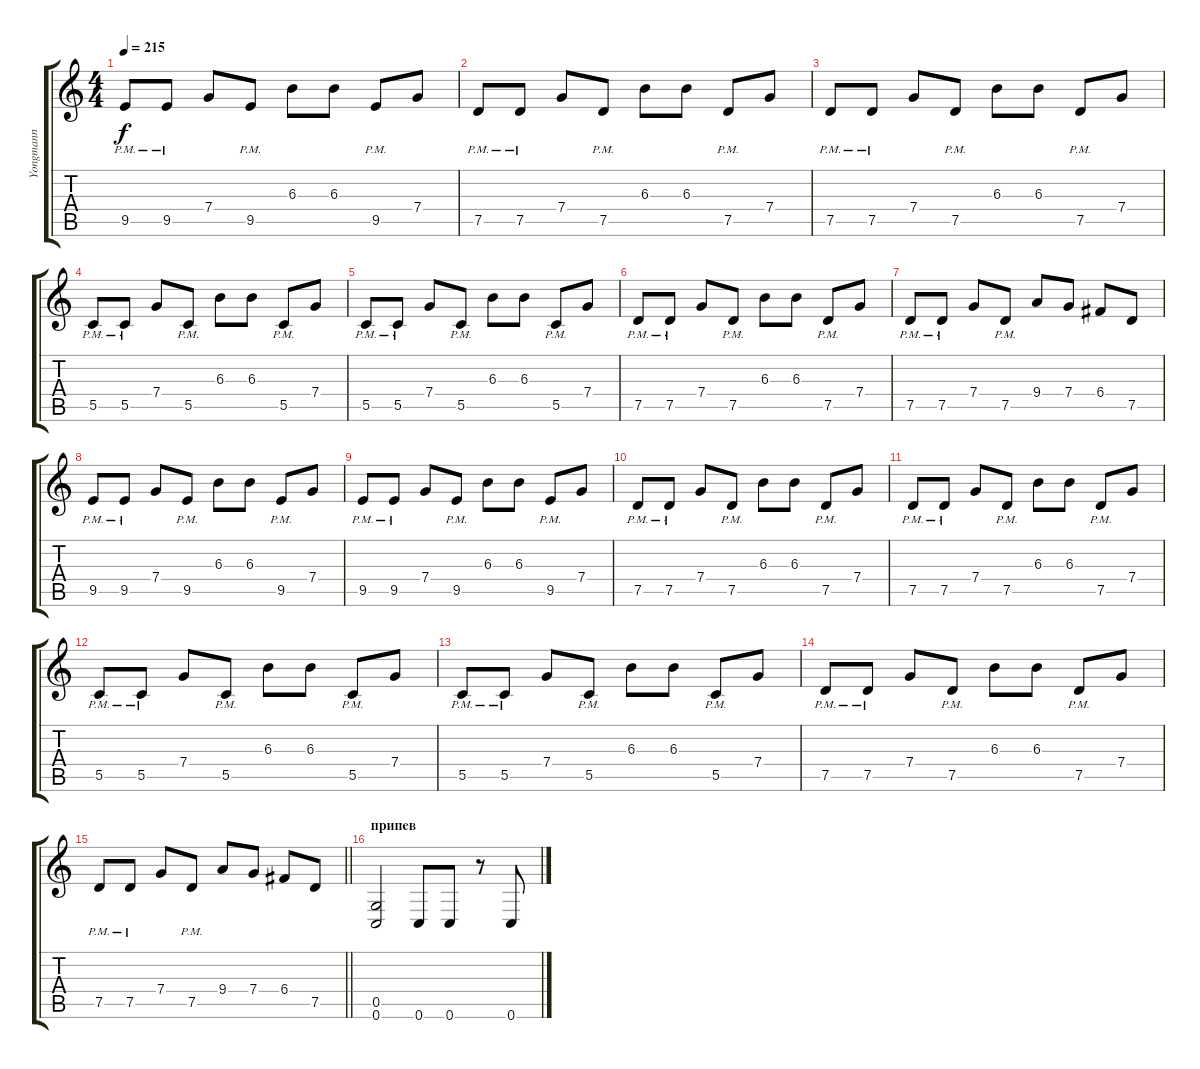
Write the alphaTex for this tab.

\track ("Yongmann" "Yongmann") {instrument distortionguitar}
\staff {score tabs}
\tuning (D4 A3 F3 C3 G2 C2) {hide}
\ts (4 4)
\tempo 215
\clef g2
\ks c
9.5{pm}.8{dy f} 9.5{pm}.8 7.4.8 9.5{pm}.8 6.3.8 6.3.8 9.5{pm}.8 7.4.8 |
7.5{pm}.8 7.5{pm}.8 7.4.8 7.5{pm}.8 6.3.8 6.3.8 7.5{pm}.8 7.4.8 |
7.5{pm}.8 7.5{pm}.8 7.4.8 7.5{pm}.8 6.3.8 6.3.8 7.5{pm}.8 7.4.8 |
5.5{pm}.8 5.5{pm}.8 7.4.8 5.5{pm}.8 6.3.8 6.3.8 5.5{pm}.8 7.4.8 |
5.5{pm}.8 5.5{pm}.8 7.4.8 5.5{pm}.8 6.3.8 6.3.8 5.5{pm}.8 7.4.8 |
7.5{pm}.8 7.5{pm}.8 7.4.8 7.5{pm}.8 6.3.8 6.3.8 7.5{pm}.8 7.4.8 |
7.5{pm}.8 7.5{pm}.8 7.4.8 7.5{pm}.8 9.4.8 7.4.8 6.4.8 7.5.8 |
9.5{pm}.8 9.5{pm}.8 7.4.8 9.5{pm}.8 6.3.8 6.3.8 9.5{pm}.8 7.4.8 |
9.5{pm}.8 9.5{pm}.8 7.4.8 9.5{pm}.8 6.3.8 6.3.8 9.5{pm}.8 7.4.8 |
7.5{pm}.8 7.5{pm}.8 7.4.8 7.5{pm}.8 6.3.8 6.3.8 7.5{pm}.8 7.4.8 |
7.5{pm}.8 7.5{pm}.8 7.4.8 7.5{pm}.8 6.3.8 6.3.8 7.5{pm}.8 7.4.8 |
5.5{pm}.8 5.5{pm}.8 7.4.8 5.5{pm}.8 6.3.8 6.3.8 5.5{pm}.8 7.4.8 |
5.5{pm}.8 5.5{pm}.8 7.4.8 5.5{pm}.8 6.3.8 6.3.8 5.5{pm}.8 7.4.8 |
7.5{pm}.8 7.5{pm}.8 7.4.8 7.5{pm}.8 6.3.8 6.3.8 7.5{pm}.8 7.4.8 |
\barLineRight lightlight
7.5{pm}.8 7.5{pm}.8 7.4.8 7.5{pm}.8 9.4.8 7.4.8 6.4.8 7.5.8 |
\section ("" "припев")
(0.5 0.6).2 0.6.8 0.6.8 r.8 0.6.8
